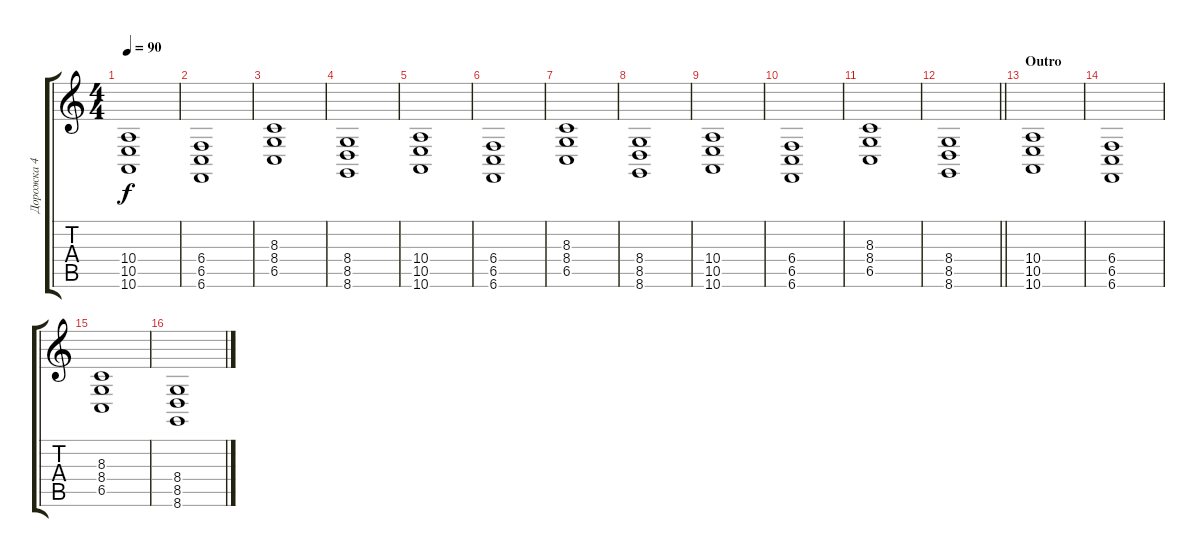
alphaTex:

\track ("Дорожка 4" "Дорожка 4") {instrument drawbarorgan}
\staff {score tabs}
\tuning (Db4 Ab3 E3 B2 Gb2 B1) {hide}
\ts (4 4)
\tempo 90
\clef g2
\ks c
(10.4 10.5 10.6).1{dy f} |
(6.4 6.5 6.6).1 |
(8.3 8.4 6.5).1 |
(8.4 8.5 8.6).1 |
(10.4 10.5 10.6).1 |
(6.4 6.5 6.6).1 |
(8.3 8.4 6.5).1 |
(8.4 8.5 8.6).1 |
(10.4 10.5 10.6).1 |
(6.4 6.5 6.6).1 |
(8.3 8.4 6.5).1 |
\barLineRight lightlight
(8.4 8.5 8.6).1 |
\section ("" "Outro")
(10.4 10.5 10.6).1 |
(6.4 6.5 6.6).1 |
(8.3 8.4 6.5).1 |
(8.4 8.5 8.6).1
